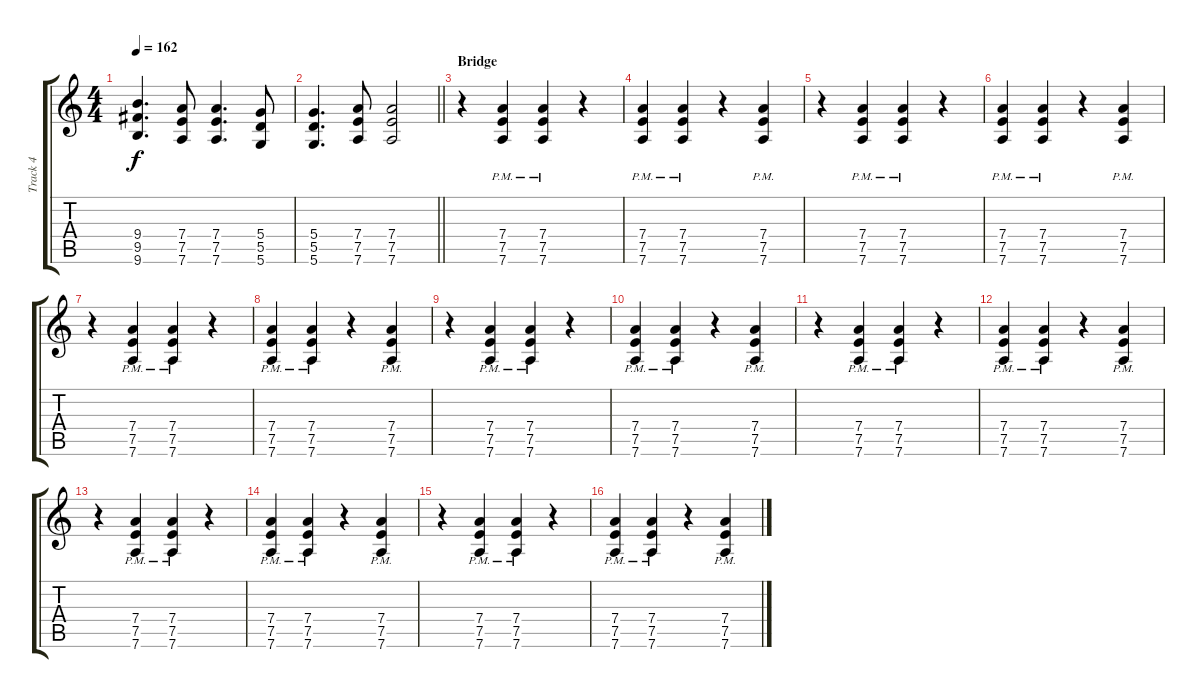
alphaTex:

\track ("Track 4" "Track 4") {instrument distortionguitar}
\staff {score tabs}
\tuning (E4 B3 G3 D3 A2 D2) {hide}
\ts (4 4)
\tempo 162
\clef g2
\ks c
(9.4 9.5 9.6).4{d dy f} (7.4 7.5 7.6).8 (7.4 7.5 7.6).4{d} (5.4 5.5 5.6).8 |
\barLineRight lightlight
(5.4 5.5 5.6).4{d} (7.4 7.5 7.6).8 (7.4 7.5 7.6).2 |
\section ("" "Bridge")
r.4 (7.4{pm} 7.5{pm} 7.6{pm}).4 (7.4{pm} 7.5{pm} 7.6{pm}).4 r.4 |
(7.4{pm} 7.5{pm} 7.6{pm}).4 (7.4{pm} 7.5{pm} 7.6{pm}).4 r.4 (7.4{pm} 7.5{pm} 7.6{pm}).4 |
r.4 (7.4{pm} 7.5{pm} 7.6{pm}).4 (7.4{pm} 7.5{pm} 7.6{pm}).4 r.4 |
(7.4{pm} 7.5{pm} 7.6{pm}).4 (7.4{pm} 7.5{pm} 7.6{pm}).4 r.4 (7.4{pm} 7.5{pm} 7.6{pm}).4 |
r.4 (7.4{pm} 7.5{pm} 7.6{pm}).4 (7.4{pm} 7.5{pm} 7.6{pm}).4 r.4 |
(7.4{pm} 7.5{pm} 7.6{pm}).4 (7.4{pm} 7.5{pm} 7.6{pm}).4 r.4 (7.4{pm} 7.5{pm} 7.6{pm}).4 |
r.4 (7.4{pm} 7.5{pm} 7.6{pm}).4 (7.4{pm} 7.5{pm} 7.6{pm}).4 r.4 |
(7.4{pm} 7.5{pm} 7.6{pm}).4 (7.4{pm} 7.5{pm} 7.6{pm}).4 r.4 (7.4{pm} 7.5{pm} 7.6{pm}).4 |
r.4 (7.4{pm} 7.5{pm} 7.6{pm}).4 (7.4{pm} 7.5{pm} 7.6{pm}).4 r.4 |
(7.4{pm} 7.5{pm} 7.6{pm}).4 (7.4{pm} 7.5{pm} 7.6{pm}).4 r.4 (7.4{pm} 7.5{pm} 7.6{pm}).4 |
r.4 (7.4{pm} 7.5{pm} 7.6{pm}).4 (7.4{pm} 7.5{pm} 7.6{pm}).4 r.4 |
(7.4{pm} 7.5{pm} 7.6{pm}).4 (7.4{pm} 7.5{pm} 7.6{pm}).4 r.4 (7.4{pm} 7.5{pm} 7.6{pm}).4 |
r.4 (7.4{pm} 7.5{pm} 7.6{pm}).4 (7.4{pm} 7.5{pm} 7.6{pm}).4 r.4 |
(7.4{pm} 7.5{pm} 7.6{pm}).4 (7.4{pm} 7.5{pm} 7.6{pm}).4 r.4 (7.4{pm} 7.5{pm} 7.6{pm}).4
